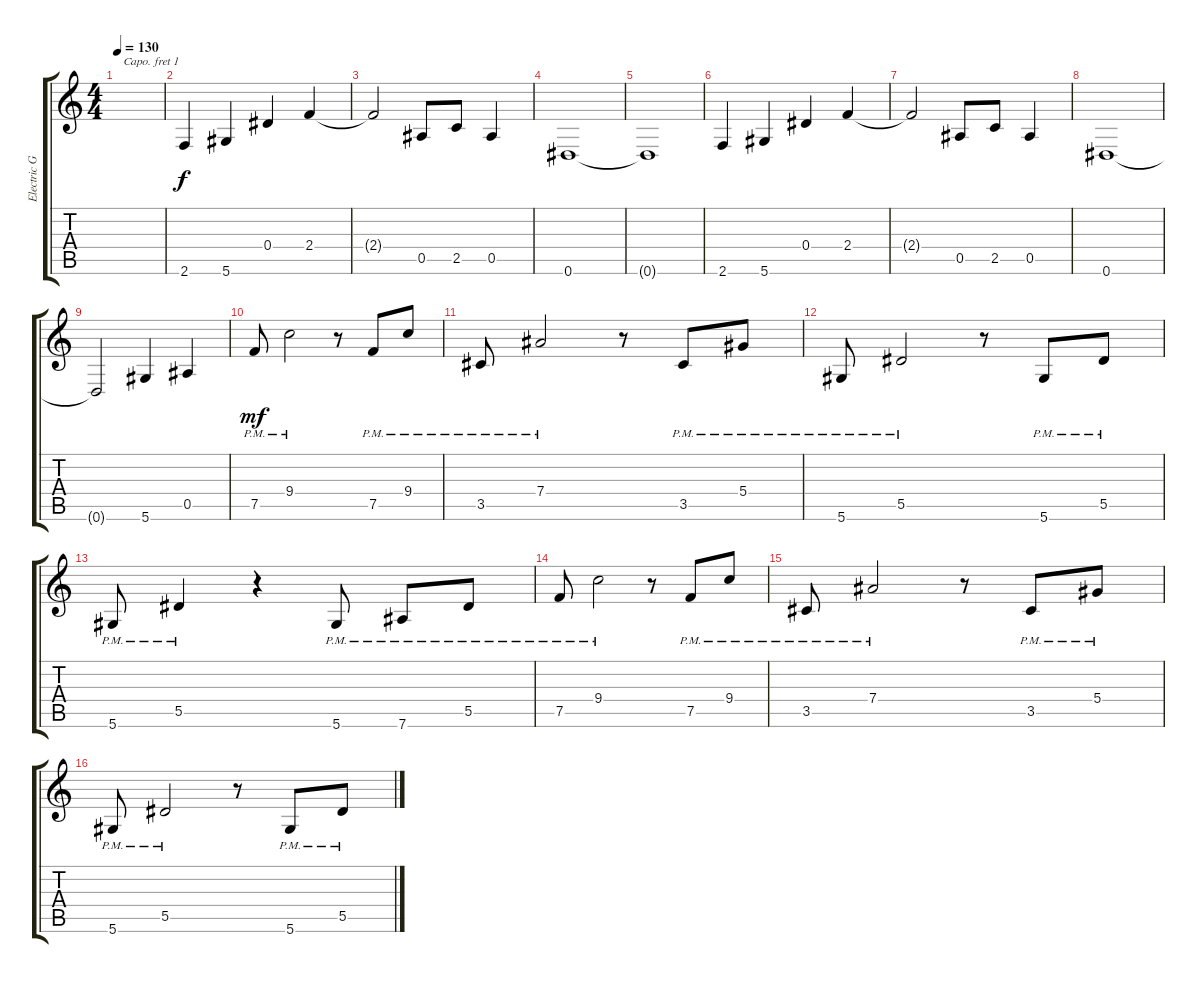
\track ("Electric Guitar" "Electric G") {instrument electricguitarclean}
\staff {score tabs}
\capo 1
\tuning (E4 B3 G3 D3 A2 D2) {hide}
\ts (4 4)
\tempo 130
\clef g2
\ks c
|
2.6.4 5.6.4 0.4.4 2.4.4 |
2.4{t}.2 0.5.8 2.5.8 0.5.4 |
0.6.1 |
0.6{t}.1 |
2.6.4 5.6.4 0.4.4 2.4.4 |
2.4{t}.2 0.5.8 2.5.8 0.5.4 |
0.6.1 |
0.6{t}.2 5.6.4 0.5.4 |
7.5{pm}.8{dy mf} 9.4{pm}.2 r.8 7.5{pm}.8 9.4{pm}.8 |
3.5{pm}.8 7.4{pm}.2 r.8 3.5{pm}.8 5.4{pm}.8 |
5.6{pm}.8 5.5{pm}.2 r.8 5.6{pm}.8 5.5{pm}.8 |
5.6{pm}.8 5.5{pm}.4 r.4 5.6{pm}.8 7.6{pm}.8 5.5{pm}.8 |
7.5{pm}.8 9.4{pm}.2 r.8 7.5{pm}.8 9.4{pm}.8 |
3.5{pm}.8 7.4{pm}.2 r.8 3.5{pm}.8 5.4{pm}.8 |
5.6{pm}.8 5.5{pm}.2 r.8 5.6{pm}.8 5.5{pm}.8
